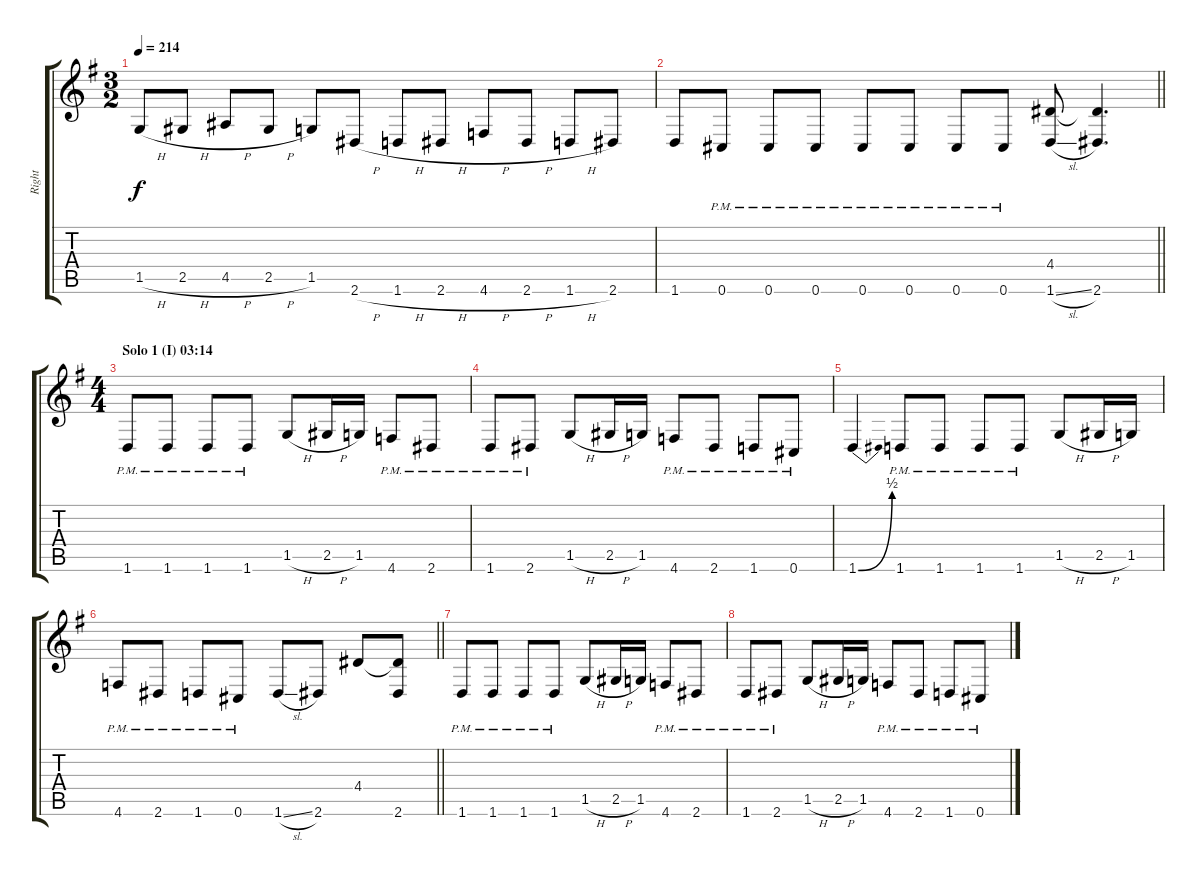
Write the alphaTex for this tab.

\track ("Right" "Right") {instrument distortionguitar}
\staff {score tabs}
\tuning (Db4 Ab3 E3 B2 Gb2 Db2) {hide}
\ts (3 2)
\tempo 214
\clef g2
\ks eminor
1.5{h}.8{dy f} 2.5{h}.8 4.5{h}.8 2.5{h}.8 1.5.8 2.6{h}.8 1.6{h}.8 2.6{h}.8 4.6{h}.8 2.6{h}.8 1.6{h}.8 2.6.8 |
\barLineRight lightlight
1.6.8 0.6{pm}.8 0.6{pm}.8 0.6{pm}.8 0.6{pm}.8 0.6{pm}.8 0.6{pm}.8 0.6{pm}.8 (4.4 1.6{sl}).8 (4.4{t} 2.6).4{d} |
\ts (4 4)
\section ("" "Solo 1 (I) 03:14")
1.6{pm}.8 1.6{pm}.8 1.6{pm}.8 1.6{pm}.8 1.5{h}.8 2.5{h}.16 1.5.16 4.6{pm}.8 2.6{pm}.8 |
1.6{pm}.8 2.6{pm}.8 1.5{h}.8 2.5{h}.16 1.5.16 4.6{pm}.8 2.6{pm}.8 1.6{pm}.8 0.6{pm}.8 |
1.6{be (bend 0 0 60 2)}.4 1.6{pm}.8 1.6{pm}.8 1.6{pm}.8 1.6{pm}.8 1.5{h}.8 2.5{h}.16 1.5.16 |
\barLineRight lightlight
4.6{pm}.8 2.6{pm}.8 1.6{pm}.8 0.6{pm}.8 1.6{sl}.8 2.6.8 4.4.8 (4.4{t} 2.6).8 |
1.6{pm}.8 1.6{pm}.8 1.6{pm}.8 1.6{pm}.8 1.5{h}.8 2.5{h}.16 1.5.16 4.6{pm}.8 2.6{pm}.8 |
1.6{pm}.8 2.6{pm}.8 1.5{h}.8 2.5{h}.16 1.5.16 4.6{pm}.8 2.6{pm}.8 1.6{pm}.8 0.6{pm}.8
